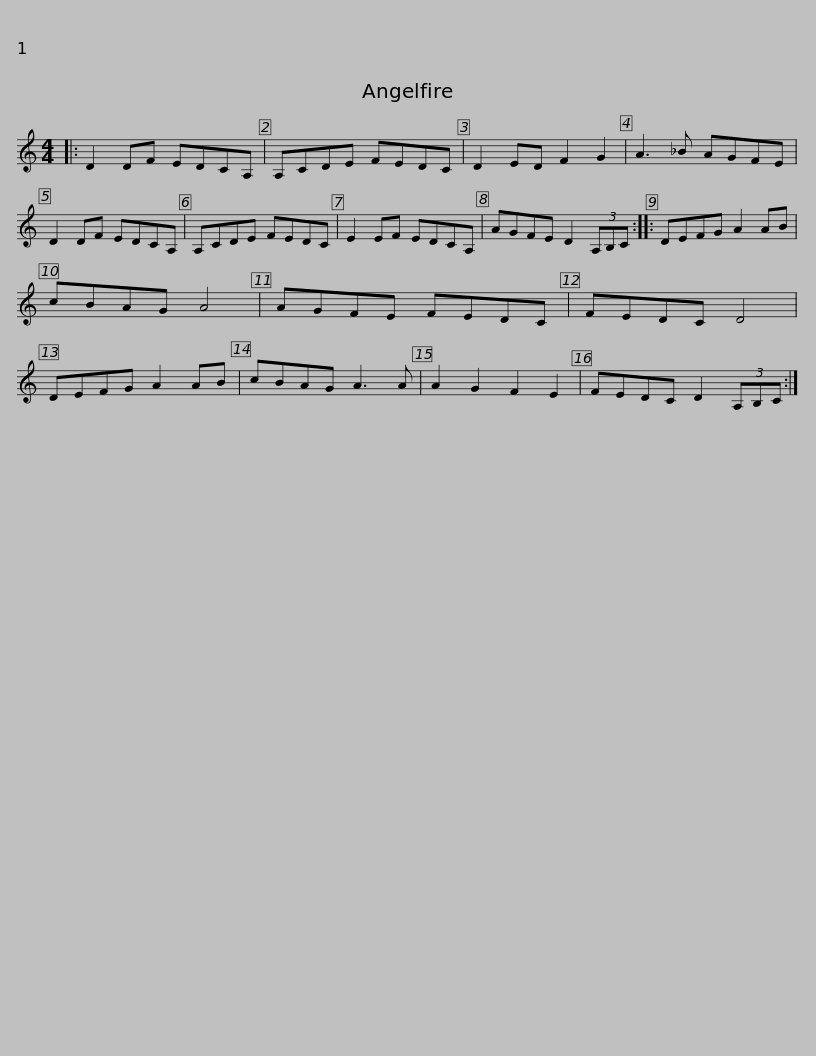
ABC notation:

X:1
L:1/8
M:4/4
I:linebreak $
K:C
V:1 treble
V:1
|: D2 DF EDCA, | A,CDE FEDC | D2 ED F2 G2 | A3 _B AGFE | D2 DF EDCA, |$ %5
 A,CDE FEDC | E2 EF EDCA, | AGFE D2 (3A,B,C :: DEFG A2 AB | cBAG A4 | %10
 AGFE FEDC |$ FEDC D4 | DEFG A2 AB | cBAG A3 A | A2 G2 F2 E2 | %15
 FEDC D2 (3A,B,C :| %16
